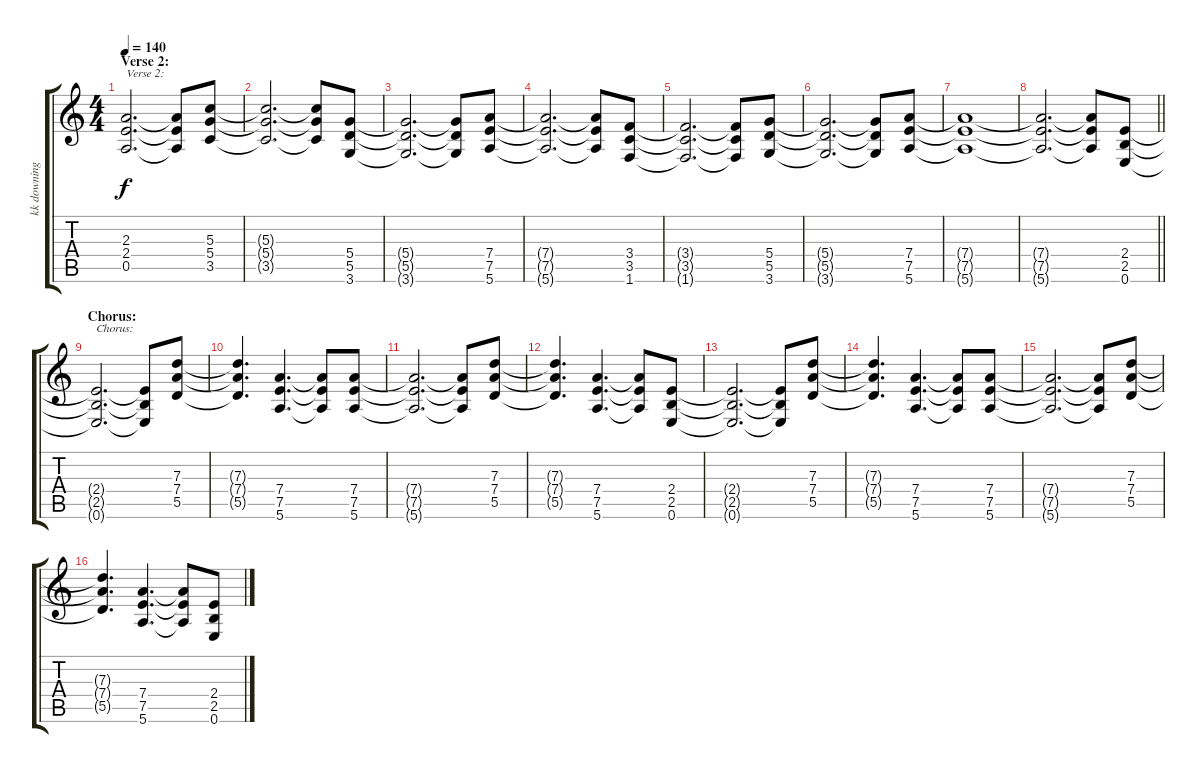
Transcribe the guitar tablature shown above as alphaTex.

\track ("kk downing" "kk downing") {instrument distortionguitar}
\staff {score tabs}
\tuning (E4 B3 G3 D3 A2 E2) {hide}
\ts (4 4)
\section ("" "Verse 2:")
\tempo 140
\clef g2
\ks c
(2.3{t} 2.4{t} 0.5{t}).2{d txt "Verse 2:" dy f} (2.3{t} 2.4{t} 0.5{t}).8 (5.3 5.4 3.5).8 |
(5.3{t} 5.4{t} 3.5{t}).2{d} (5.3{t} 5.4{t} 3.5{t}).8 (5.4 5.5 3.6).8 |
(5.4{t} 5.5{t} 3.6{t}).2{d} (5.4{t} 5.5{t} 3.6{t}).8 (7.4 7.5 5.6).8 |
(7.4{t} 7.5{t} 5.6{t}).2{d} (7.4{t} 7.5{t} 5.6{t}).8 (3.4 3.5 1.6).8 |
(3.4{t} 3.5{t} 1.6{t}).2{d} (3.4{t} 3.5{t} 1.6{t}).8 (5.4 5.5 3.6).8 |
(5.4{t} 5.5{t} 3.6{t}).2{d} (5.4{t} 5.5{t} 3.6{t}).8 (7.4 7.5 5.6).8 |
(7.4{t} 7.5{t} 5.6{t}).1 |
\barLineRight lightlight
(7.4{t} 7.5{t} 5.6{t}).2{d} (7.4{t} 7.5{t} 5.6{t}).8 (2.4 2.5 0.6).8 |
\section ("" "Chorus:")
(2.4{t} 2.5{t} 0.6{t}).2{d txt "Chorus:"} (2.4{t} 2.5{t} 0.6{t}).8 (7.3 7.4 5.5).8 |
(7.3{t} 7.4{t} 5.5{t}).4{d} (7.4 7.5 5.6).4{d} (7.4{t} 7.5{t} 5.6{t}).8 (7.4 7.5 5.6).8 |
(7.4{t} 7.5{t} 5.6{t}).2{d} (7.4{t} 7.5{t} 5.6{t}).8 (7.3 7.4 5.5).8 |
(7.3{t} 7.4{t} 5.5{t}).4{d} (7.4 7.5 5.6).4{d} (7.4{t} 7.5{t} 5.6{t}).8 (2.4 2.5 0.6).8 |
(2.4{t} 2.5{t} 0.6{t}).2{d} (2.4{t} 2.5{t} 0.6{t}).8 (7.3 7.4 5.5).8 |
(7.3{t} 7.4{t} 5.5{t}).4{d} (7.4 7.5 5.6).4{d} (7.4{t} 7.5{t} 5.6{t}).8 (7.4 7.5 5.6).8 |
(7.4{t} 7.5{t} 5.6{t}).2{d} (7.4{t} 7.5{t} 5.6{t}).8 (7.3 7.4 5.5).8 |
(7.3{t} 7.4{t} 5.5{t}).4{d} (7.4 7.5 5.6).4{d} (7.4{t} 7.5{t} 5.6{t}).8 (2.4 2.5 0.6).8
